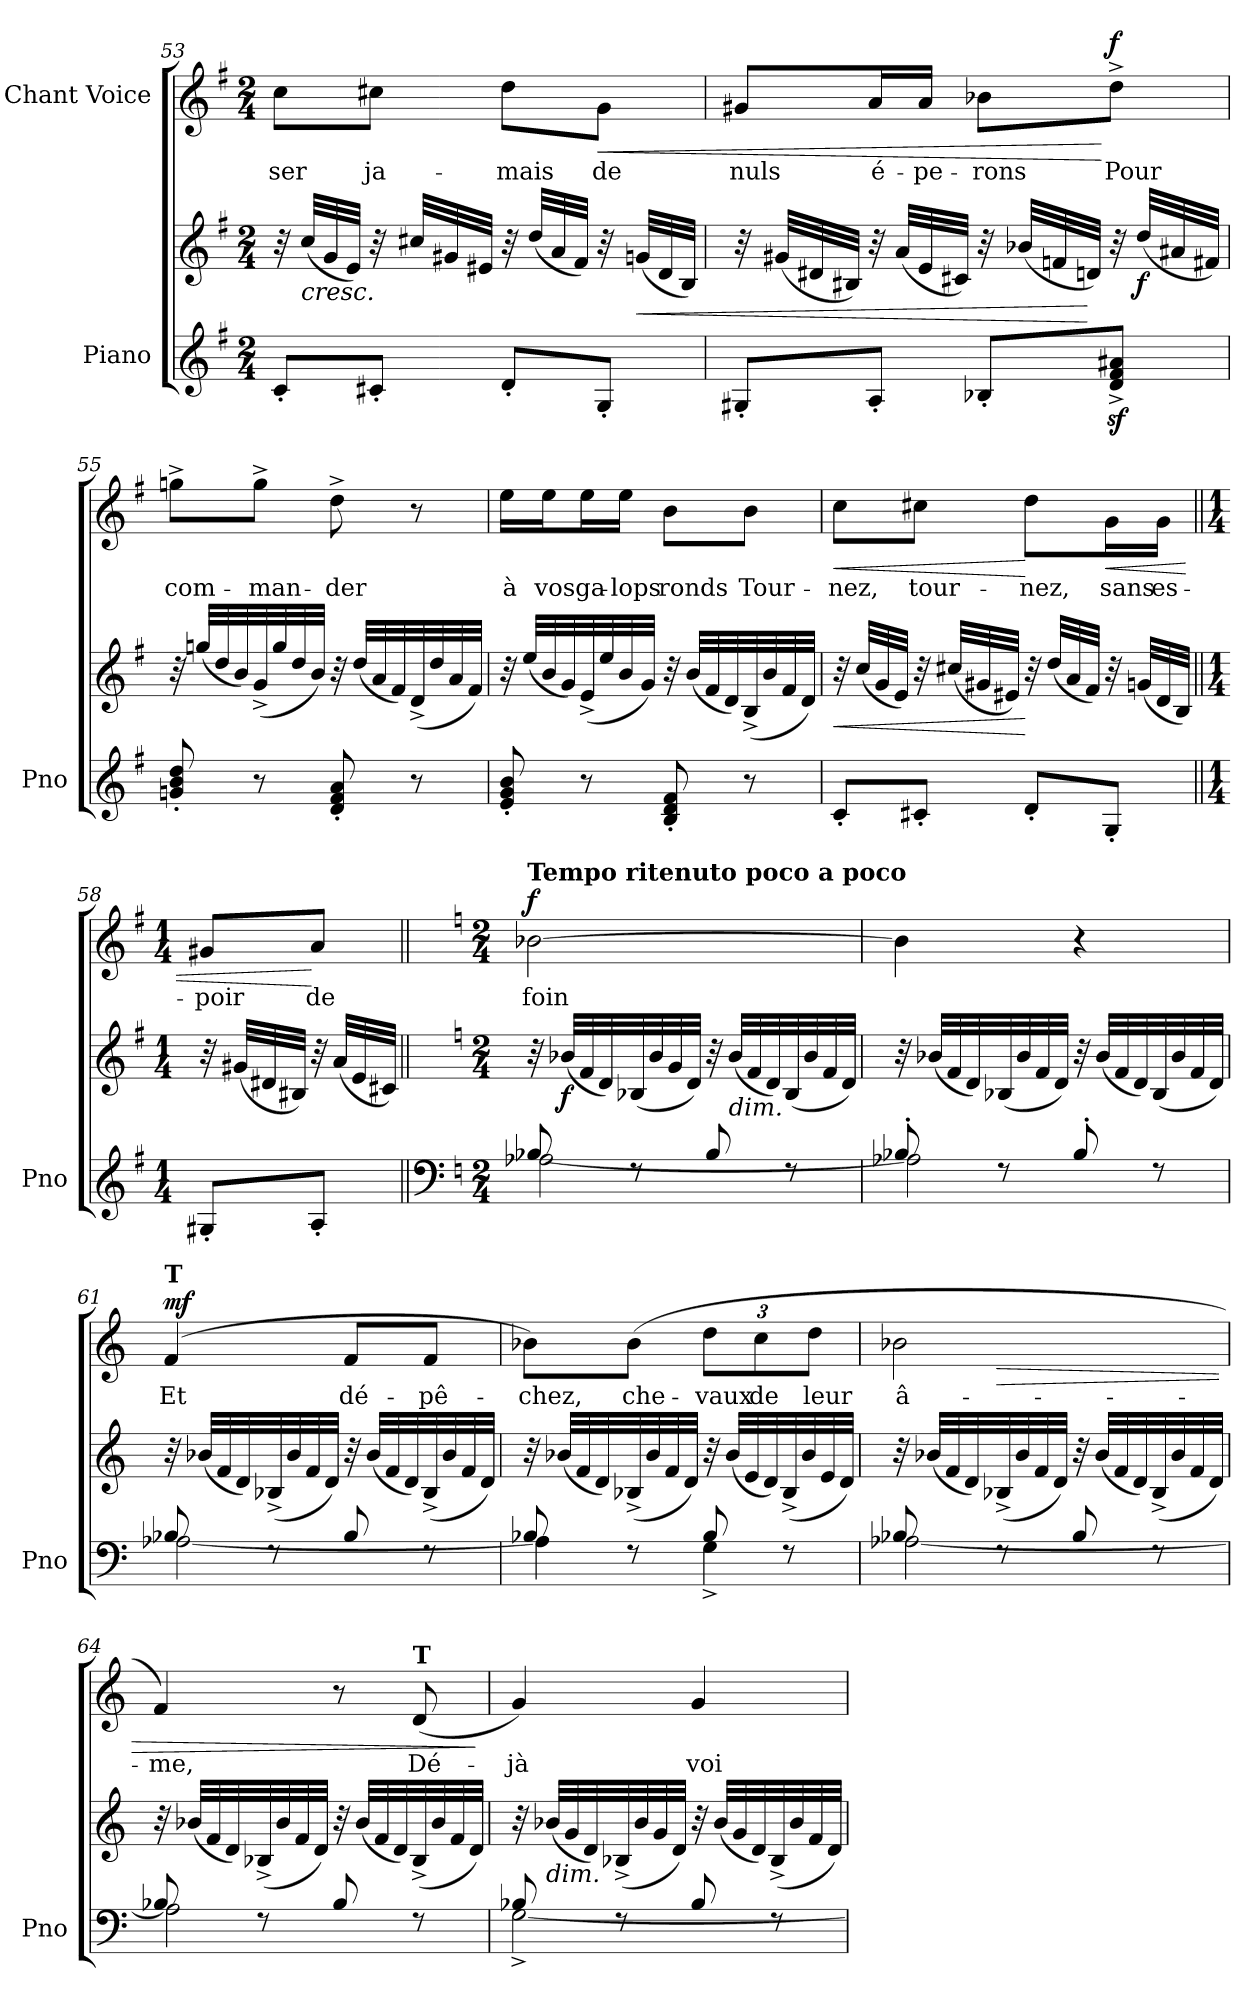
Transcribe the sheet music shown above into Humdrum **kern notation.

**kern	**kern	**dynam	**kern	**text	**dynam
*part2	*part2	*part2	*part1	*part1	*part1
*staff3	*staff2	*staff2/3	*staff1	*staff1	*staff1
*I"Piano	*	*	*I"Chant Voice	*	*
*I'Pno	*	*	*	*	*
*clefG2	*clefG2	*	*clefG2	*	*
*k[f#]	*k[f#]	*	*k[f#]	*	*
*M2/4	*M2/4	*	*M2/4	*	*
=53	=53	=53	=53	=53	=53
!	!	!	!	!LO:LY:b	!
8c'/L	32r	.	8cc\L	-ser	.
!	!	!LO:HP:b	!	!	!
.	(<32cc/LLL	<	.	.	.
.	32g/	.	.	.	.
.	32e/JJJ)	.	.	.	.
!	!	!	!	!LO:LY:b	!
8c#X'/J	32r	.	8cc#X\J	ja-	.
.	32cc#X/LLL	.	.	.	.
.	32g#X/	.	.	.	.
.	32e#X/JJJ	.	.	.	.
!	!	!	!	!LO:LY:b	!
8d'/L	32r	.	8dd\L	-mais	.
.	(<32dd/LLL	.	.	.	.
.	32a/	.	.	.	.
.	32f#/JJJ)	.	.	.	.
!	!	!	!	!LO:LY:b	!LO:HP:b
8G'/J	32r	.	8g\J	de	<
!	!	!LO:HP:b	!	!	!
.	(<32gn/LLL	<	.	.	.
.	32d/	.	.	.	.
.	32B/JJJ)	.	.	.	.
!!LO:LB:g=z
=54	=54	=54	=54	=54	=54
!	!	!	!	!LO:LY:b	!
8G#X'/L	32r	.	8g#X/L	nuls	.
.	(<32g#X/LLL	.	.	.	.
.	32d#X/	.	.	.	.
.	32B#X/JJJ)	.	.	.	.
!	!	!	!	!LO:LY:b	!
8A'/J	32r	.	16a/L	é-	.
.	(<32a/LLL	.	.	.	.
!	!	!	!	!LO:LY:b	!
.	32e/	.	16a/JJ	-pe-	.
.	32c#X/JJJ)	.	.	.	.
!	!	!	!	!LO:LY:b	!
8B-X'/L	32r	.	8b-X\L	-rons	.
.	(<32b-X/LLL	.	.	.	.
.	32fn/	.	.	.	.
.	32dn/JJJ)	[	.	.	.
!	!	!	!	!LO:LY:b	!LO:DY:n=1:a
8dz>^/ 8f#z>^/ 8a#Xz>^/J	32r	.	8dd^\J	Pour	[ f
!	!	!LO:DY:b	!	!	!
.	(<32dd/LLL	f	.	.	.
.	32a#X/	.	.	.	.
.	32f#X/JJJ)	.	.	.	.
=55	=55	=55	=55	=55	=55
!	!	!	!	!LO:LY:b	!
8gn/' 8b/' 8dd/'	32r	.	8ggn^\L	com-	.
.	(<32ggn/LLL	.	.	.	.
.	32dd/	.	.	.	.
.	32b/)	.	.	.	.
!	!	!	!	!LO:LY:b	!
8r	(<32g^/	.	8gg^\J	-man-	.
.	32gg/	.	.	.	.
.	32dd/	.	.	.	.
.	32b/JJJ)	.	.	.	.
!	!	!	!	!LO:LY:b	!
8d/' 8f#/' 8a/'	32r	.	8dd^\	-der	.
.	(<32dd/LLL	.	.	.	.
.	32a/	.	.	.	.
.	32f#/)	.	.	.	.
8r	(<32d^/	.	8r	.	.
.	32dd/	.	.	.	.
.	32a/	.	.	.	.
.	32f#/JJJ)	.	.	.	.
=56	=56	=56	=56	=56	=56
!	!	!	!	!LO:LY:b	!
8e/' 8g/' 8b/'	32r	.	16ee\LL	à	.
.	(<32ee/LLL	.	.	.	.
!	!	!	!	!LO:LY:b	!
.	32b/	.	16ee\J	vos	.
.	32g/)	.	.	.	.
!	!	!	!	!LO:LY:b	!
8r	(<32e^/	.	16ee\L	ga-	.
.	32ee/	.	.	.	.
!	!	!	!	!LO:LY:b	!
.	32b/	.	16ee\JJ	-lops	.
.	32g/JJJ)	.	.	.	.
!	!	!	!	!LO:LY:b	!
8B/' 8d/' 8f#/'	32r	.	8b\L	ronds	.
.	(<32b/LLL	.	.	.	.
.	32f#/	.	.	.	.
.	32d/)	.	.	.	.
!	!	!	!	!LO:LY:b	!
8r	(<32B^/	.	8b\J	Tour-	.
.	32b/	.	.	.	.
.	32f#/	.	.	.	.
.	32d/JJJ)	.	.	.	.
!!LO:PB:g=z
=57	=57	=57	=57	=57	=57
!	!	!LO:HP:b	!	!LO:LY:b	!LO:HP:b
8c'/L	32r	<	8cc\L	- nez,	<
.	(<32cc/LLL	.	.	.	.
.	32g/	.	.	.	.
.	32e/JJJ)	.	.	.	.
!	!	!	!	!LO:LY:b	!
8c#X'/J	32r	.	8cc#X\J	tour-	.
.	(<32cc#X/LLL	.	.	.	.
.	32g#X/	.	.	.	.
.	32e#X/JJJ)	.	.	.	.
!	!	!	!	!LO:LY:b	!
8d'/L	32r	[	8dd\L	-nez,	[
.	(<32dd/LLL	.	.	.	.
.	32a/	.	.	.	.
.	32f#/JJJ)	.	.	.	.
!	!	!	!	!LO:LY:b	!LO:HP:b
8G'/J	32r	.	16g\L	sans	<
.	(<32gn/LLL	.	.	.	.
!	!	!	!	!LO:LY:b	!
.	32d/	.	16g\JJ	es-	.
.	32B/JJJ)	.	.	.	.
=58||	=58||	=58||	=58||	=58||	=58||
*M1/4	*M1/4	*	*M1/4	*	*
!	!	!	!	!LO:LY:b	!
8G#X'/L	32r	.	8g#X/L	-poir	.
.	(<32g#X/LLL	.	.	.	.
.	32d#X/	.	.	.	.
.	32B#X/JJJ)	.	.	.	.
!	!	!	!	!LO:LY:b	!
8A'/J	32r	.	8a/J	de	[
.	(<32a/LLL	[	.	.	.
.	32e/	.	.	.	.
.	32c#X/JJJ)	.	.	.	.
=59||	=59||	=59||	=59||	=59||	=59||
*clefF4	*	*	*	*	*
*k[]	*k[]	*	*k[]	*	*
*M2/4	*M2/4	*	*M2/4	*	*
*^	*	*	*	*	*
!	!	!	!	!LO:TX:a:B:t=Tempo ritenuto poco a poco	!	!
!	!	!	!	!	!LO:LY:b	!LO:DY:a
8B-X/	[2A-X\	32r	.	[2b-X\	foin	f
!	!	!	!LO:DY:b	!	!	!
.	.	(<32b-X/LLL	f	.	.	.
.	.	32f/	.	.	.	.
.	.	32d/)	.	.	.	.
8rF	.	(<32B-X/	.	.	.	.
.	.	32b-/	.	.	.	.
.	.	32g/	.	.	.	.
.	.	32d/JJJ)	.	.	.	.
8B-/	.	32r	.	.	.	.
!	!	!LO:TX:b:i:t=dim.	!	!	!	!
.	.	(<32b-/LLL	.	.	.	.
.	.	32f/	.	.	.	.
.	.	32d/)	.	.	.	.
8rF	.	(<32B-/	.	.	.	.
.	.	32b-/	.	.	.	.
.	.	32f/	.	.	.	.
.	.	32d/JJJ)	.	.	.	.
!!LO:LB:g=z
=60	=60	=60	=60	=60	=60	=60
8B-X'/	2A-X\]	32r	.	4b-\]	.	.
.	.	(<32b-X/LLL	.	.	.	.
.	.	32f/	.	.	.	.
.	.	32d/)	.	.	.	.
8rF	.	(<32B-X/	.	.	.	.
.	.	32b-/	.	.	.	.
.	.	32f/	.	.	.	.
.	.	32d/JJJ)	.	.	.	.
8B-'/	.	32r	.	4r	.	.
.	.	(<32b-/LLL	.	.	.	.
.	.	32f/	.	.	.	.
.	.	32d/)	.	.	.	.
8rF	.	(<32B-/	.	.	.	.
.	.	32b-/	.	.	.	.
.	.	32f/	.	.	.	.
.	.	32d/JJJ)	.	.	.	.
=61	=61	=61	=61	=61	=61	=61
!	!	!	!	!LO:TX:a:B:t=T	!	!
!	!	!	!	!	!LO:LY:b	!LO:DY:a
8B-X/	[2A-X\	32r	.	(>4f/	Et	mf
.	.	(<32b-X/LLL	.	.	.	.
.	.	32f/	.	.	.	.
.	.	32d/)	.	.	.	.
8rF	.	(<32B-X^/	.	.	.	.
.	.	32b-/	.	.	.	.
.	.	32f/	.	.	.	.
.	.	32d/JJJ)	.	.	.	.
!	!	!	!	!	!LO:LY:b	!
8B-/	.	32r	.	8f/L	dé-	.
.	.	(<32b-/LLL	.	.	.	.
.	.	32f/	.	.	.	.
.	.	32d/)	.	.	.	.
!	!	!	!	!	!LO:LY:b	!
8rF	.	(<32B-^/	.	8f/J	-pê-	.
.	.	32b-/	.	.	.	.
.	.	32f/	.	.	.	.
.	.	32d/JJJ)	.	.	.	.
=62	=62	=62	=62	=62	=62	=62
!	!	!	!	!	!LO:LY:b	!
8B-X/	4A-\]	32r	.	8b-X\L)	-chez,	.
.	.	(<32b-X/LLL	.	.	.	.
.	.	32f/	.	.	.	.
.	.	32d/)	.	.	.	.
!	!	!	!	!	!LO:LY:b	!
8rF	.	(<32B-X^/	.	(>8b-\J	che-	.
.	.	32b-/	.	.	.	.
.	.	32f/	.	.	.	.
.	.	32d/JJJ)	.	.	.	.
!	!	!	!	!	!LO:LY:b	!
8B-/	4G^\	32r	.	12dd\L	-vaux	.
.	.	(<32b-/LLL	.	.	.	.
.	.	32e/	.	.	.	.
!	!	!	!	!	!LO:LY:b	!
.	.	.	.	12cc\	de	.
.	.	32d/)	.	.	.	.
8rF	.	(<32B-^/	.	.	.	.
.	.	32b-/	.	.	.	.
!	!	!	!	!	!LO:LY:b	!
.	.	.	.	12dd\J	leur	.
.	.	32e/	.	.	.	.
.	.	32d/JJJ)	.	.	.	.
!!LO:LB:g=z
=63	=63	=63	=63	=63	=63	=63
!	!	!	!	!LO:TX:a:B:t=T	!	!
!	!	!	!	!	!LO:LY:b	!
*	*	*	*	*^	*	*
8B-X/	[2A-X\	32r	.	2b-X\	8ryy	â-	.
.	.	(<32b-X/LLL	.	.	.	.	.
.	.	32f/	.	.	.	.	.
.	.	32d/)	.	.	.	.	.
!	!	!	!	!	!	!	!LO:HP:b
8rF	.	(<32B-X^/	.	.	8ryy	.	>
.	.	32b-/	.	.	.	.	.
.	.	32f/	.	.	.	.	.
.	.	32d/JJJ)	.	.	.	.	.
8B-/	.	32r	.	.	4ryy	.	.
.	.	(<32b-/LLL	.	.	.	.	.
.	.	32f/	.	.	.	.	.
.	.	32d/)	.	.	.	.	.
8rF	.	(<32B-^/	.	.	.	.	.
.	.	32b-/	.	.	.	.	.
.	.	32f/	.	.	.	.	.
.	.	32d/JJJ)	.	.	.	.	.
*	*	*	*	*v	*v	*	*
=64	=64	=64	=64	=64	=64	=64
!	!	!	!	!	!LO:LY:b	!
8B-X/	2A-\]	32r	.	4f/)	-me,	.
.	.	(<32b-X/LLL	.	.	.	.
.	.	32f/	.	.	.	.
.	.	32d/)	.	.	.	.
8rF	.	(<32B-X^/	.	.	.	.
.	.	32b-/	.	.	.	.
.	.	32f/	.	.	.	.
.	.	32d/JJJ)	.	.	.	.
8B-/	.	32r	.	8r	.	.
.	.	(<32b-/LLL	.	.	.	.
.	.	32f/	.	.	.	.
.	.	32d/)	.	.	.	.
!	!	!	!	!LO:TX:a:B:t=T	!	!
!	!	!	!	!	!LO:LY:b	!
8rF	.	(<32B-^/	.	(<8d/	Dé-	.
.	.	32b-/	.	.	.	.
.	.	32f/	.	.	.	.
.	.	32d/JJJ)	.	.	.	.
*v	*v	*	*	*	*	*
.	.	.	.	.	]
=65	=65	=65	=65	=65	=65
*^	*	*	*	*	*
!	!	!	!	!	!LO:LY:b	!
8B-X/	[2G^\	32r	.	4g/)	-jà	.
!	!	!LO:TX:b:i:t=dim.	!	!	!	!
.	.	(<32b-X/LLL	.	.	.	.
.	.	32g/	.	.	.	.
.	.	32d/)	.	.	.	.
8rF	.	(<32B-X^/	.	.	.	.
.	.	32b-/	.	.	.	.
.	.	32g/	.	.	.	.
.	.	32d/JJJ)	.	.	.	.
!	!	!	!	!	!LO:LY:b	!
8B-/	.	32r	.	4g/	voi-	.
.	.	(<32b-/LLL	.	.	.	.
.	.	32g/	.	.	.	.
.	.	32d/)	.	.	.	.
8rF	.	(<32B-^/	.	.	.	.
.	.	32b-/	.	.	.	.
.	.	32f/	.	.	.	.
.	.	32d/JJJ)	.	.	.	.
*v	*v	*	*	*	*	*
=	=	=	=	=	=
*-	*-	*-	*-	*-	*-
